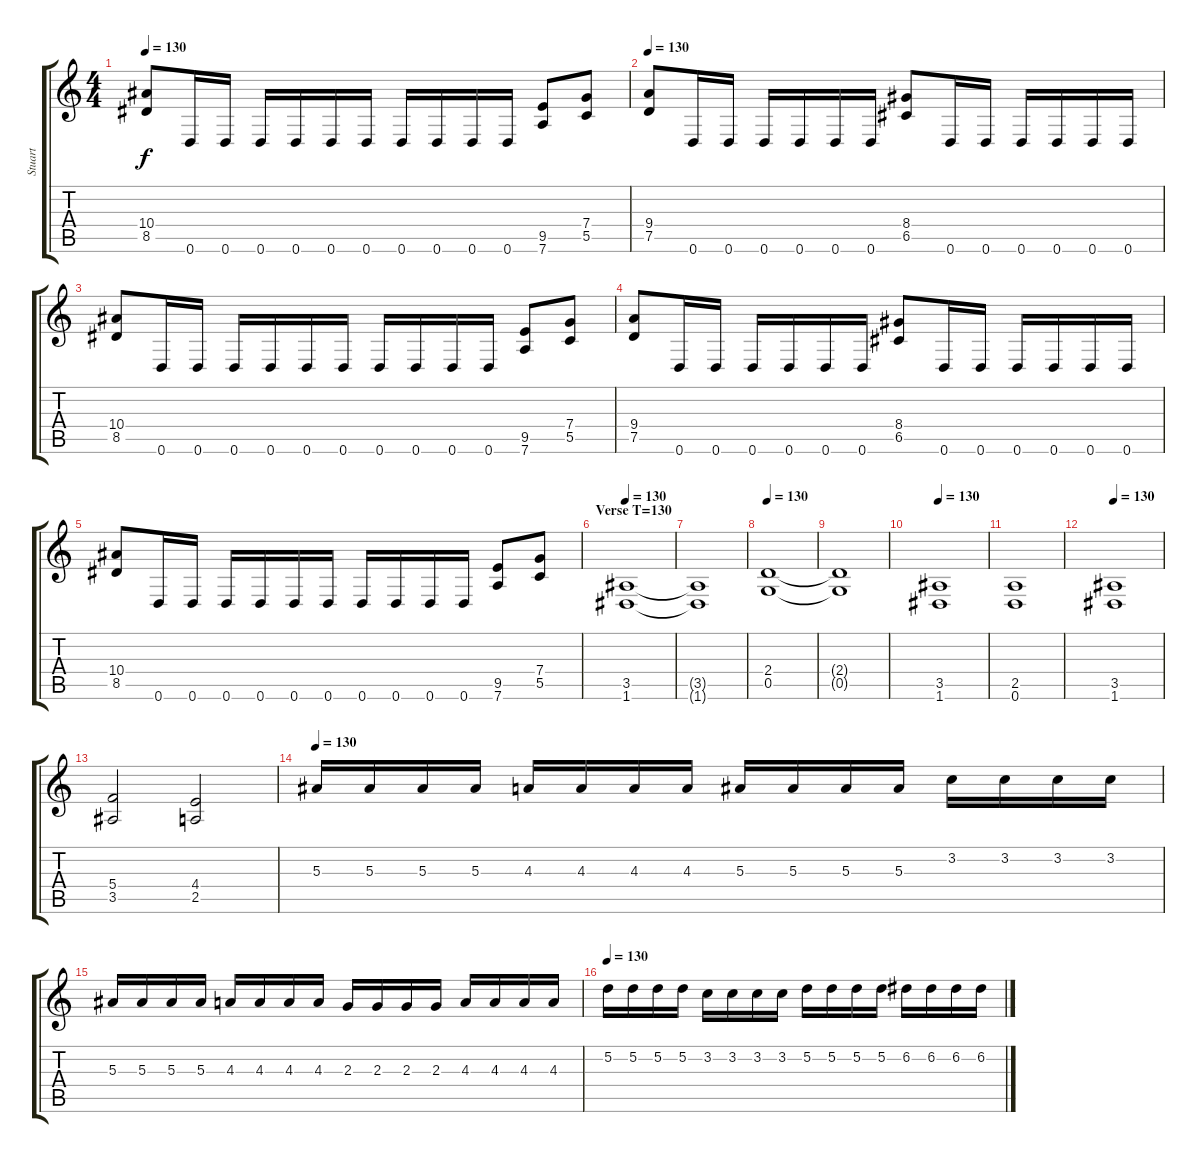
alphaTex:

\track ("Stuart" "Stuart") {instrument overdrivenguitar}
\staff {score tabs}
\tuning (D4 A3 F3 C3 G2 D2) {hide}
\ts (4 4)
\tempo 130
\clef g2
\ks c
(10.4 8.5).8{dy f} 0.6.16 0.6.16 0.6.16 0.6.16 0.6.16 0.6.16 0.6.16 0.6.16 0.6.16 0.6.16 (9.5 7.6).8 (7.4 5.5).8 |
\tempo 130
(9.4 7.5).8 0.6.16 0.6.16 0.6.16 0.6.16 0.6.16 0.6.16 (8.4 6.5).8 0.6.16 0.6.16 0.6.16 0.6.16 0.6.16 0.6.16 |
(10.4 8.5).8 0.6.16 0.6.16 0.6.16 0.6.16 0.6.16 0.6.16 0.6.16 0.6.16 0.6.16 0.6.16 (9.5 7.6).8 (7.4 5.5).8 |
(9.4 7.5).8 0.6.16 0.6.16 0.6.16 0.6.16 0.6.16 0.6.16 (8.4 6.5).8 0.6.16 0.6.16 0.6.16 0.6.16 0.6.16 0.6.16 |
(10.4 8.5).8 0.6.16 0.6.16 0.6.16 0.6.16 0.6.16 0.6.16 0.6.16 0.6.16 0.6.16 0.6.16 (9.5 7.6).8 (7.4 5.5).8 |
\section ("" "Verse T=130")
\tempo 130
(3.5 1.6).1 |
(3.5{t} 1.6{t}).1 |
\tempo 130
(2.4 0.5).1 |
(2.4{t} 0.5{t}).1 |
\tempo 130
(3.5 1.6).1 |
(2.5 0.6).1 |
\tempo 130
(3.5 1.6).1 |
(5.4 3.5).2 (4.4 2.5).2 |
\tempo 130
5.3.16 5.3.16 5.3.16 5.3.16 4.3.16 4.3.16 4.3.16 4.3.16 5.3.16 5.3.16 5.3.16 5.3.16 3.2.16 3.2.16 3.2.16 3.2.16 |
5.3.16 5.3.16 5.3.16 5.3.16 4.3.16 4.3.16 4.3.16 4.3.16 2.3.16 2.3.16 2.3.16 2.3.16 4.3.16 4.3.16 4.3.16 4.3.16 |
\tempo 130
5.2.16 5.2.16 5.2.16 5.2.16 3.2.16 3.2.16 3.2.16 3.2.16 5.2.16 5.2.16 5.2.16 5.2.16 6.2.16 6.2.16 6.2.16 6.2.16
